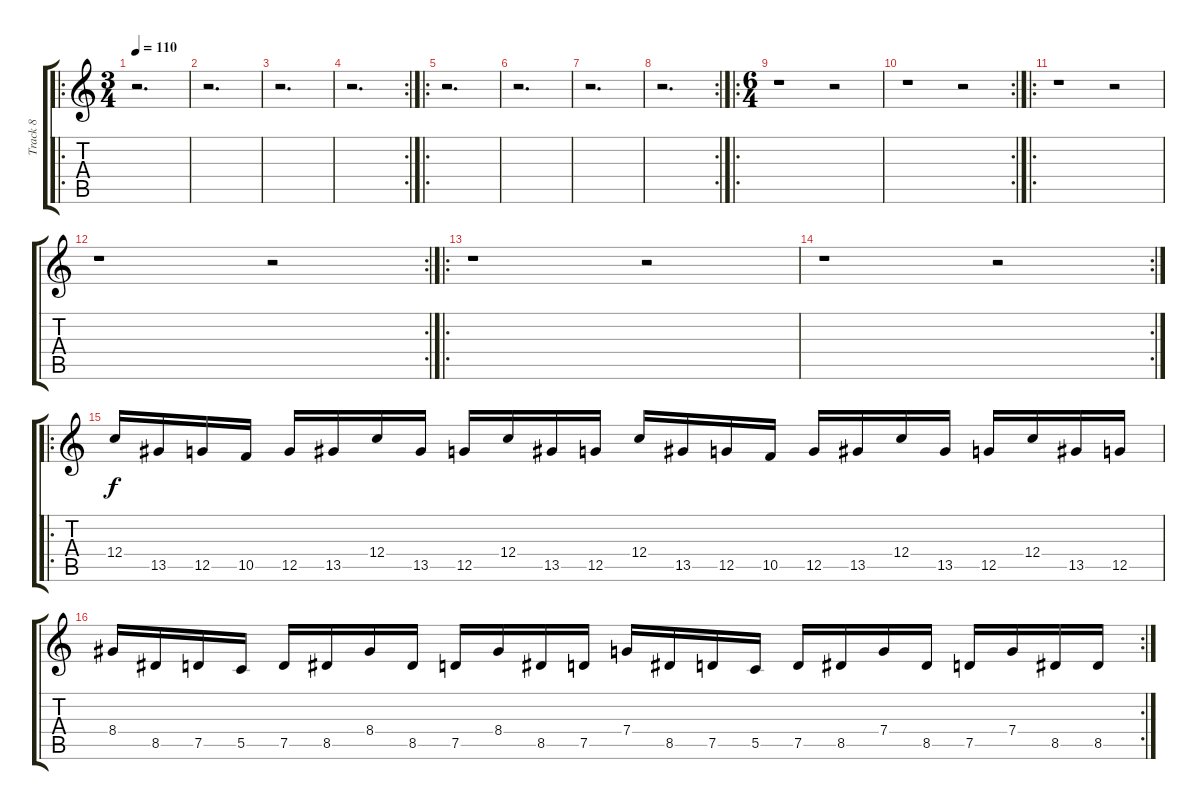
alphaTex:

\track ("Track 8" "Track 8") {instrument distortionguitar}
\staff {score tabs}
\tuning (D4 A3 F3 C3 G2 C2) {hide}
\ro
\ts (3 4)
\tempo 110
\clef g2
\ks c
r.2{d dy f} |
r.2{d} |
r.2{d} |
\rc 2
r.2{d} |
\ro
r.2{d} |
r.2{d} |
r.2{d} |
\rc 2
r.2{d} |
\ro
\ts (6 4)
r.1 r.2 |
\rc 2
r.1 r.2 |
\ro
r.1 r.2 |
\rc 2
r.1 r.2 |
\ro
r.1 r.2 |
\rc 2
r.1 r.2 |
\ro
12.4.16 13.5.16 12.5.16 10.5.16 12.5.16 13.5.16 12.4.16 13.5.16 12.5.16 12.4.16 13.5.16 12.5.16 12.4.16 13.5.16 12.5.16 10.5.16 12.5.16 13.5.16 12.4.16 13.5.16 12.5.16 12.4.16 13.5.16 12.5.16 |
\rc 2
8.4.16 8.5.16 7.5.16 5.5.16 7.5.16 8.5.16 8.4.16 8.5.16 7.5.16 8.4.16 8.5.16 7.5.16 7.4.16 8.5.16 7.5.16 5.5.16 7.5.16 8.5.16 7.4.16 8.5.16 7.5.16 7.4.16 8.5.16 8.5.16
